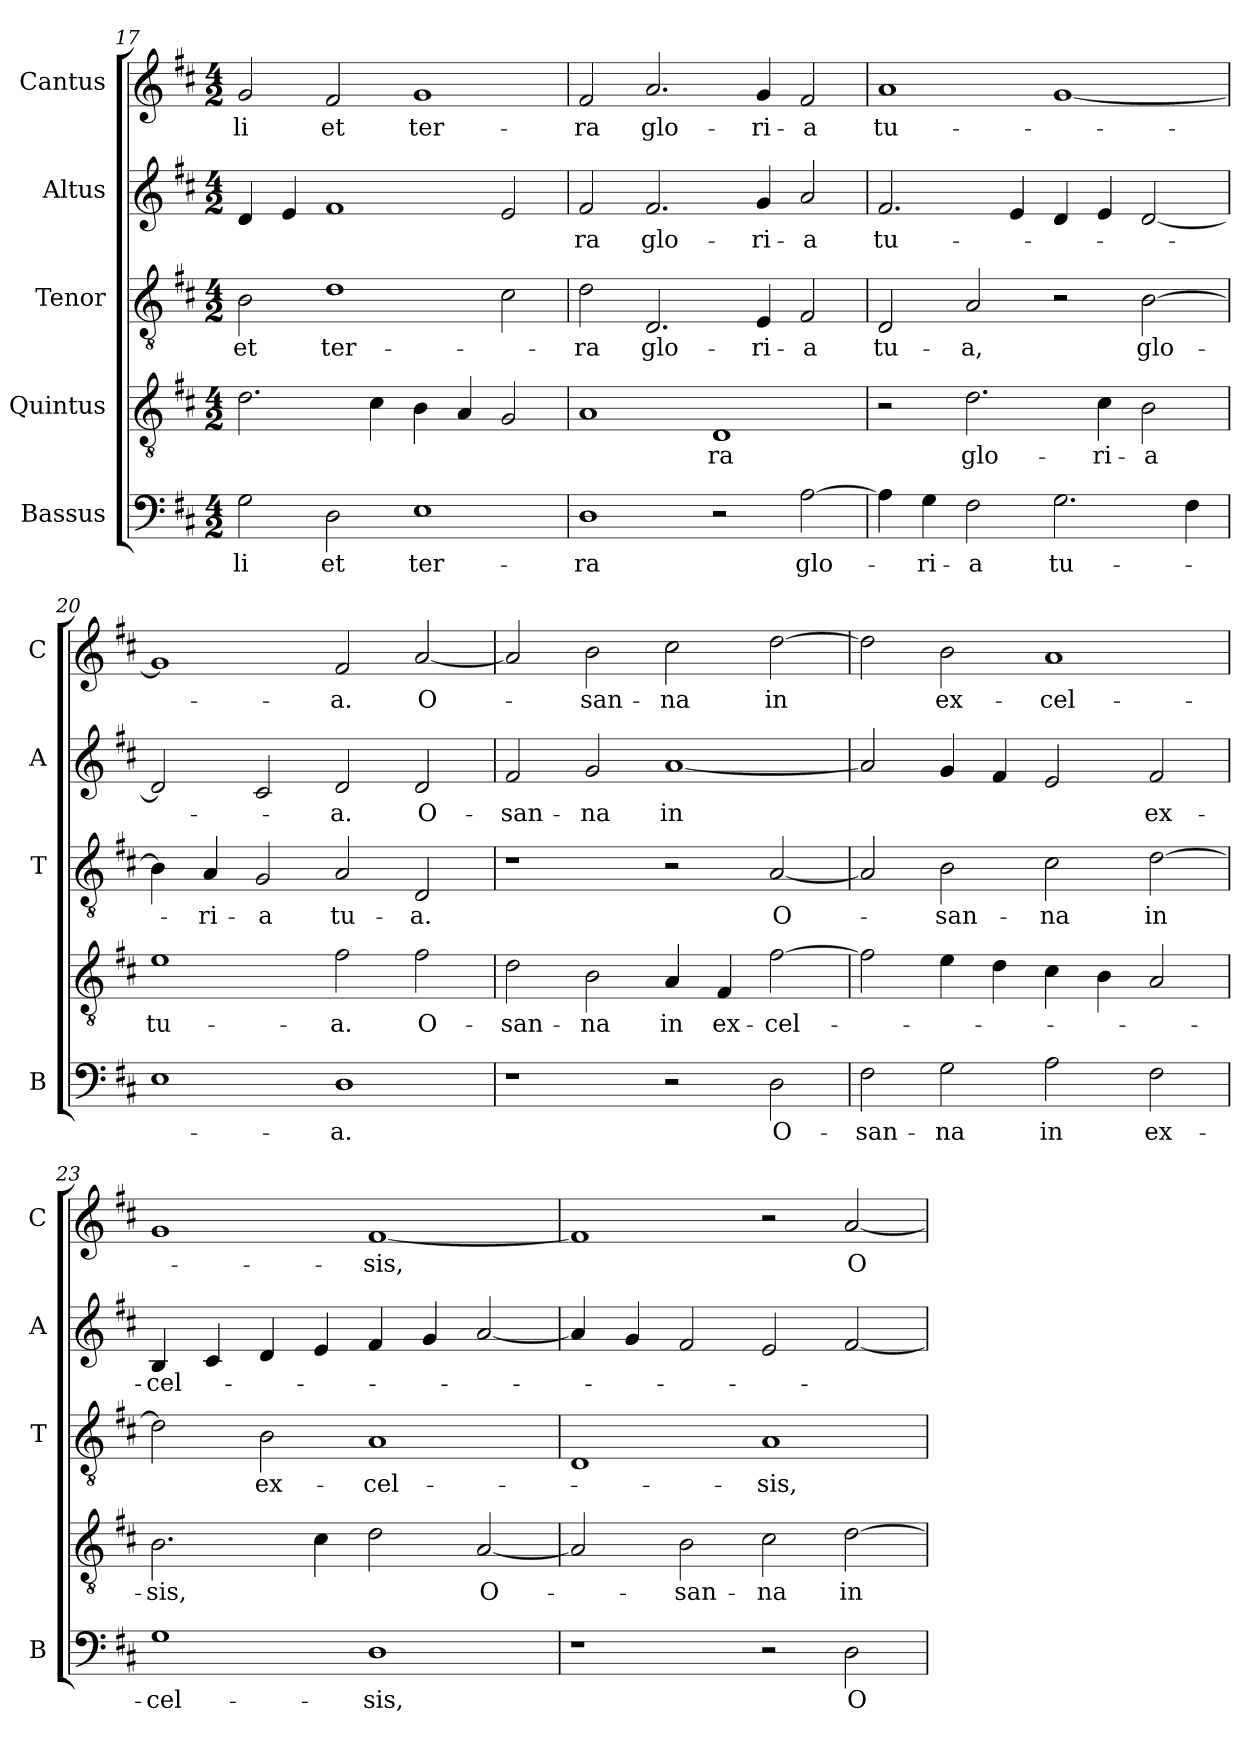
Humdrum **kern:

**kern	**text	**kern	**text	**kern	**text	**kern	**text	**kern	**text
*part5	*part5	*part4	*part4	*part3	*part3	*part2	*part2	*part1	*part1
*staff5	*staff5	*staff4	*staff4	*staff3	*staff3	*staff2	*staff2	*staff1	*staff1
*I"Bassus	*	*I"Quintus	*	*I"Tenor	*	*I"Altus	*	*I"Cantus	*
*I'B	*	*	*	*I'T	*	*I'A	*	*I'C	*
!!LO:LB:g=z
*clefF4	*	*clefGv2	*	*clefGv2	*	*clefG2	*	*clefG2	*
*k[f#c#]	*	*k[f#c#]	*	*k[f#c#]	*	*k[f#c#]	*	*k[f#c#]	*
*D:	*	*D:	*	*D:	*	*D:	*	*D:	*
*M4/2	*	*M4/2	*	*M4/2	*	*M4/2	*	*M4/2	*
=17	=17	=17	=17	=17	=17	=17	=17	=17	=17
!	!LO:LY:b	!	!	!	!LO:LY:b	!	!	!	!LO:LY:b
2G\	-li	2.d\	.	2B\	et	4d/	.	2g/	-li
.	.	.	.	.	.	4e/	.	.	.
!	!LO:LY:b	!	!	!	!LO:LY:b	!	!	!	!LO:LY:b
2D\	et	.	.	1d	ter-	1f#	.	2f#/	et
.	.	4c#\	.	.	.	.	.	.	.
!	!LO:LY:b	!	!	!	!	!	!	!	!LO:LY:b
1E	ter-	4B\	.	.	.	.	.	1g	ter-
.	.	4A/	.	.	.	.	.	.	.
.	.	2G/	.	2c#\	.	2e/	.	.	.
=18	=18	=18	=18	=18	=18	=18	=18	=18	=18
!	!LO:LY:b	!	!	!	!LO:LY:b	!	!LO:LY:b	!	!LO:LY:b
1D	-ra	1A	.	2d\	-ra	2f#/	-ra	2f#/	-ra
!	!	!	!	!	!LO:LY:b	!	!LO:LY:b	!	!LO:LY:b
.	.	.	.	2.D/	glo-	2.f#/	glo-	2.a/	glo-
!	!	!	!LO:LY:b	!	!	!	!	!	!
2r	.	1D	-ra	.	.	.	.	.	.
!	!	!	!	!	!LO:LY:b	!	!LO:LY:b	!	!LO:LY:b
.	.	.	.	4E/	-ri-	4g/	-ri-	4g/	-ri-
!	!LO:LY:b	!	!	!	!LO:LY:b	!	!LO:LY:b	!	!LO:LY:b
[2A\	glo-	.	.	2F#/	-a	2a/	-a	2f#/	-a
=19	=19	=19	=19	=19	=19	=19	=19	=19	=19
!	!	!	!	!	!LO:LY:b	!	!LO:LY:b	!	!LO:LY:b
4A\]	.	2r	.	2D/	tu-	2.f#/	tu-	1a	tu-
!	!LO:LY:b	!	!	!	!	!	!	!	!
4G\	-ri-	.	.	.	.	.	.	.	.
!	!LO:LY:b	!	!LO:LY:b	!	!LO:LY:b	!	!	!	!
2F#\	-a	2.d\	glo-	2A/	-a,	.	.	.	.
.	.	.	.	.	.	4e/	.	.	.
!	!LO:LY:b	!	!	!	!	!	!	!	!
2.G\	tu-	.	.	2r	.	4d/	.	[1g	.
!	!	!	!LO:LY:b	!	!	!	!	!	!
.	.	4c#\	-ri-	.	.	4e/	.	.	.
!	!	!	!LO:LY:b	!	!LO:LY:b	!	!	!	!
.	.	2B\	-a	[2B\	glo-	[2d/	.	.	.
4F#\	.	.	.	.	.	.	.	.	.
=20	=20	=20	=20	=20	=20	=20	=20	=20	=20
!	!	!	!LO:LY:b	!	!	!	!	!	!
1E	.	1e	tu-	4B\]	.	2d/]	.	1g]	.
!	!	!	!	!	!LO:LY:b	!	!	!	!
.	.	.	.	4A/	-ri-	.	.	.	.
!	!	!	!	!	!LO:LY:b	!	!	!	!
.	.	.	.	2G/	-a	2c#/	.	.	.
!	!LO:LY:b	!	!LO:LY:b	!	!LO:LY:b	!	!LO:LY:b	!	!LO:LY:b
1D	-a.	2f#\	-a.	2A/	tu-	2d/	-a.	2f#/	-a.
!	!	!	!LO:LY:b	!	!LO:LY:b	!	!LO:LY:b	!	!LO:LY:b
.	.	2f#\	O-	2D/	-a.	2d/	O-	[2a/	O-
!!LO:PB:g=z
=21	=21	=21	=21	=21	=21	=21	=21	=21	=21
!	!	!	!LO:LY:b	!	!	!	!LO:LY:b	!	!
1r	.	2d\	-san-	1r	.	2f#/	-san-	2a/]	.
!	!	!	!LO:LY:b	!	!	!	!LO:LY:b	!	!LO:LY:b
.	.	2B\	-na	.	.	2g/	-na	2b\	-san-
!	!	!	!LO:LY:b	!	!	!	!LO:LY:b	!	!LO:LY:b
2r	.	4A/	in	2r	.	[1a	in	2cc#\	-na
!	!	!	!LO:LY:b	!	!	!	!	!	!
.	.	4F#/	ex-	.	.	.	.	.	.
!	!LO:LY:b	!	!LO:LY:b	!	!LO:LY:b	!	!	!	!LO:LY:b
2D\	O-	[2f#\	-cel-	[2A/	O-	.	.	[2dd\	in
=22	=22	=22	=22	=22	=22	=22	=22	=22	=22
!	!LO:LY:b	!	!	!	!	!	!	!	!
2F#\	-san-	2f#\]	.	2A/]	.	2a/]	.	2dd\]	.
!	!LO:LY:b	!	!	!	!LO:LY:b	!	!	!	!LO:LY:b
2G\	-na	4e\	.	2B\	-san-	4g/	.	2b\	ex-
.	.	4d\	.	.	.	4f#/	.	.	.
!	!LO:LY:b	!	!	!	!LO:LY:b	!	!	!	!LO:LY:b
2A\	in	4c#\	.	2c#\	-na	2e/	.	1a	-cel-
.	.	4B\	.	.	.	.	.	.	.
!	!LO:LY:b	!	!	!	!LO:LY:b	!	!LO:LY:b	!	!
2F#\	ex-	2A/	.	[2d\	in	2f#/	ex-	.	.
=23	=23	=23	=23	=23	=23	=23	=23	=23	=23
!	!LO:LY:b	!	!LO:LY:b	!	!	!	!LO:LY:b	!	!
1G	-cel-	2.B\	-sis,	2d\]	.	4B/	-cel-	1g	.
.	.	.	.	.	.	4c#/	.	.	.
!	!	!	!	!	!LO:LY:b	!	!	!	!
.	.	.	.	2B\	ex-	4d/	.	.	.
.	.	4c#\	.	.	.	4e/	.	.	.
!	!LO:LY:b	!	!	!	!LO:LY:b	!	!	!	!LO:LY:b
1D	-sis,	2d\	.	1A	-cel-	4f#/	.	[1f#	-sis,
.	.	.	.	.	.	4g/	.	.	.
!	!	!	!LO:LY:b	!	!	!	!	!	!
.	.	[2A/	O-	.	.	[2a/	.	.	.
=24	=24	=24	=24	=24	=24	=24	=24	=24	=24
1r	.	2A/]	.	1D	.	4a/]	.	1f#]	.
.	.	.	.	.	.	4g/	.	.	.
!	!	!	!LO:LY:b	!	!	!	!	!	!
.	.	2B\	-san-	.	.	2f#/	.	.	.
!	!	!	!LO:LY:b	!	!LO:LY:b	!	!	!	!
2r	.	2c#\	-na	1A	-sis,	2e/	.	2r	.
!	!LO:LY:b	!	!LO:LY:b	!	!	!	!	!	!LO:LY:b
2D\	O-	[2d\	in	.	.	[2f#/	.	[2a/	O-
=	=	=	=	=	=	=	=	=	=
*-	*-	*-	*-	*-	*-	*-	*-	*-	*-
